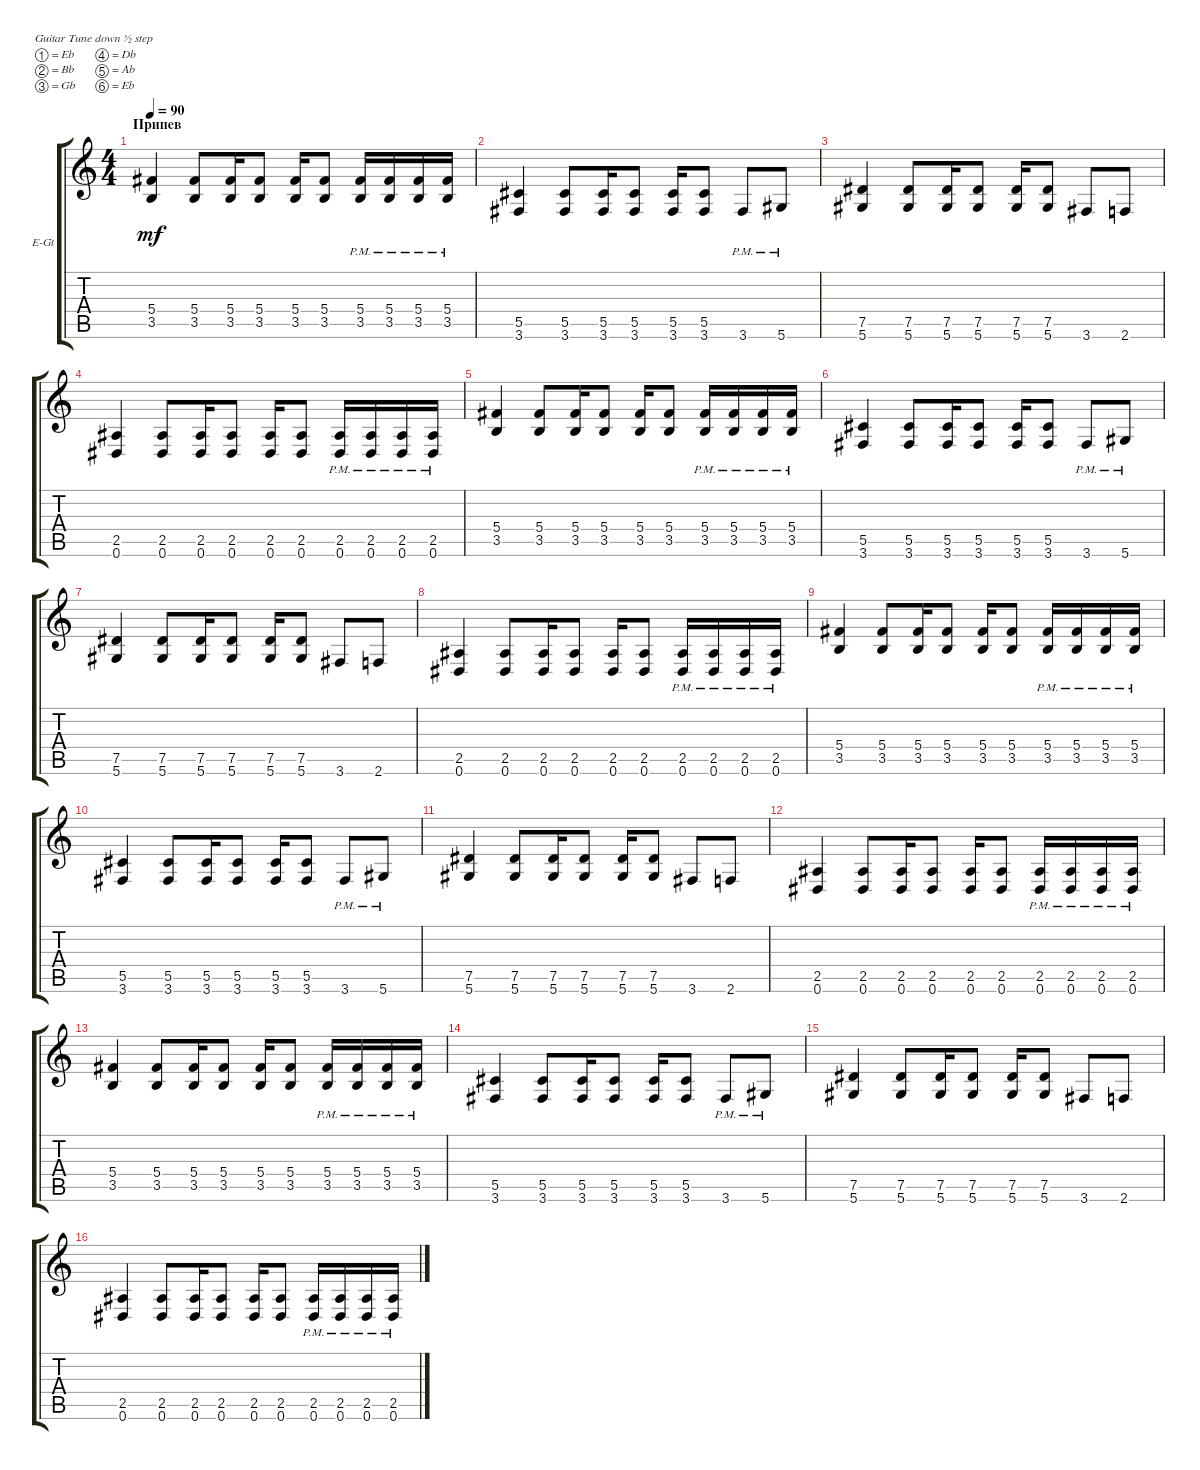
\bracketExtendMode groupsimilarinstruments
\firstSystemTrackNameOrientation horizontal
\otherSystemsTrackNameOrientation horizontal
\track ("Electric Guitar 1" "E-Gt") {instrument distortionguitar}
\staff {score tabs}
\tuning (Eb4 Bb3 Gb3 Db3 Ab2 Eb2)
\ts (4 4)
\section ("" "Припев")
\tempo 90
\clef g2
\ks c
(3.5 5.4).4{dy mf} (3.5 5.4).8 (3.5 5.4).16 (3.5 5.4).8 (3.5 5.4).16 (3.5 5.4).8 (3.5{pm} 5.4{pm}).16 (3.5{pm} 5.4{pm}).16 (3.5{pm} 5.4{pm}).16 (3.5{pm} 5.4{pm}).16 |
(5.5 3.6).4 (5.5 3.6).8 (5.5 3.6).16 (5.5 3.6).8 (5.5 3.6).16 (5.5 3.6).8 3.6{pm}.8 5.6{pm}.8 |
(5.6 7.5).4 (5.6 7.5).8 (5.6 7.5).16 (5.6 7.5).8 (5.6 7.5).16 (5.6 7.5).8 3.6.8 2.6.8 |
(2.5 0.6).4 (2.5 0.6).8 (2.5 0.6).16 (2.5 0.6).8 (2.5 0.6).16 (2.5 0.6).8 (2.5{pm} 0.6{pm}).16 (2.5{pm} 0.6{pm}).16 (2.5{pm} 0.6{pm}).16 (2.5{pm} 0.6{pm}).16 |
(3.5 5.4).4 (3.5 5.4).8 (3.5 5.4).16 (3.5 5.4).8 (3.5 5.4).16 (3.5 5.4).8 (3.5{pm} 5.4{pm}).16 (3.5{pm} 5.4{pm}).16 (3.5{pm} 5.4{pm}).16 (3.5{pm} 5.4{pm}).16 |
(5.5 3.6).4 (5.5 3.6).8 (5.5 3.6).16 (5.5 3.6).8 (5.5 3.6).16 (5.5 3.6).8 3.6{pm}.8 5.6{pm}.8 |
(5.6 7.5).4 (5.6 7.5).8 (5.6 7.5).16 (5.6 7.5).8 (5.6 7.5).16 (5.6 7.5).8 3.6.8 2.6.8 |
(2.5 0.6).4 (2.5 0.6).8 (2.5 0.6).16 (2.5 0.6).8 (2.5 0.6).16 (2.5 0.6).8 (2.5{pm} 0.6{pm}).16 (2.5{pm} 0.6{pm}).16 (2.5{pm} 0.6{pm}).16 (2.5{pm} 0.6{pm}).16 |
(3.5 5.4).4 (3.5 5.4).8 (3.5 5.4).16 (3.5 5.4).8 (3.5 5.4).16 (3.5 5.4).8 (3.5{pm} 5.4{pm}).16 (3.5{pm} 5.4{pm}).16 (3.5{pm} 5.4{pm}).16 (3.5{pm} 5.4{pm}).16 |
(5.5 3.6).4 (5.5 3.6).8 (5.5 3.6).16 (5.5 3.6).8 (5.5 3.6).16 (5.5 3.6).8 3.6{pm}.8 5.6{pm}.8 |
(5.6 7.5).4 (5.6 7.5).8 (5.6 7.5).16 (5.6 7.5).8 (5.6 7.5).16 (5.6 7.5).8 3.6.8 2.6.8 |
(2.5 0.6).4 (2.5 0.6).8 (2.5 0.6).16 (2.5 0.6).8 (2.5 0.6).16 (2.5 0.6).8 (2.5{pm} 0.6{pm}).16 (2.5{pm} 0.6{pm}).16 (2.5{pm} 0.6{pm}).16 (2.5{pm} 0.6{pm}).16 |
(3.5 5.4).4 (3.5 5.4).8 (3.5 5.4).16 (3.5 5.4).8 (3.5 5.4).16 (3.5 5.4).8 (3.5{pm} 5.4{pm}).16 (3.5{pm} 5.4{pm}).16 (3.5{pm} 5.4{pm}).16 (3.5{pm} 5.4{pm}).16 |
(5.5 3.6).4 (5.5 3.6).8 (5.5 3.6).16 (5.5 3.6).8 (5.5 3.6).16 (5.5 3.6).8 3.6{pm}.8 5.6{pm}.8 |
(5.6 7.5).4 (5.6 7.5).8 (5.6 7.5).16 (5.6 7.5).8 (5.6 7.5).16 (5.6 7.5).8 3.6.8 2.6.8 |
(2.5 0.6).4 (2.5 0.6).8 (2.5 0.6).16 (2.5 0.6).8 (2.5 0.6).16 (2.5 0.6).8 (2.5{pm} 0.6{pm}).16 (2.5{pm} 0.6{pm}).16 (2.5{pm} 0.6{pm}).16 (2.5{pm} 0.6{pm}).16
